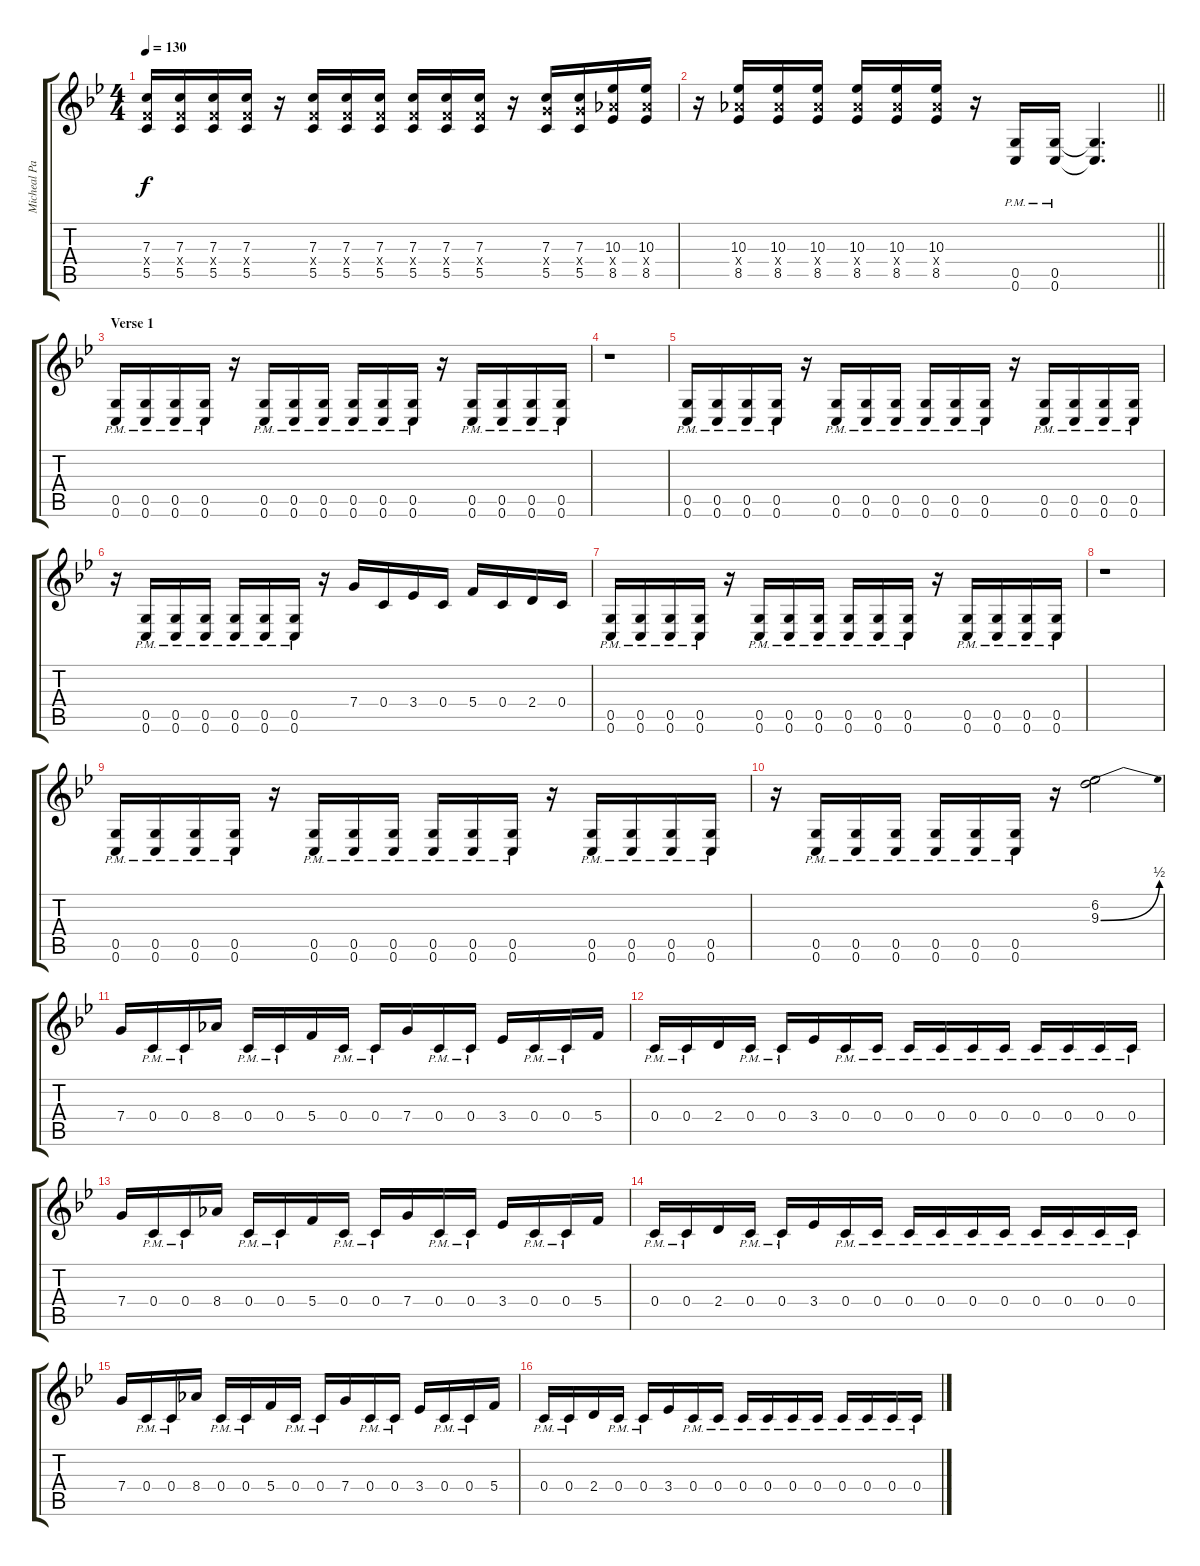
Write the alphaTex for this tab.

\track ("Micheal Paget" "Micheal Pa") {instrument distortionguitar}
\staff {score tabs}
\tuning (D4 A3 F3 C3 G2 C2) {hide}
\ts (4 4)
\tempo 130
\clef g2
\ks bb
(7.3 5.4{x} 5.5).16{dy f} (7.3 5.4{x} 5.5).16 (7.3 5.4{x} 5.5).16 (7.3 5.4{x} 5.5).16 r.16 (7.3 5.4{x} 5.5).16 (7.3 5.4{x} 5.5).16 (7.3 5.4{x} 5.5).16 (7.3 5.4{x} 5.5).16 (7.3 5.4{x} 5.5).16 (7.3 5.4{x} 5.5).16 r.16 (7.3 7.4{x} 5.5).16 (7.3 7.4{x} 5.5).16 (10.3 8.4{x} 8.5).16 (10.3 8.4{x} 8.5).16 |
\barLineRight lightlight
r.16 (10.3 8.4{x} 8.5).16 (10.3 8.4{x} 8.5).16 (10.3 8.4{x} 8.5).16 (10.3 8.4{x} 8.5).16 (10.3 8.4{x} 8.5).16 (10.3 8.4{x} 8.5).16 r.16 (0.5{pm} 0.6{pm}).16 (0.5{pm} 0.6{pm}).16 (0.5{t} 0.6{t}).4{d} |
\section ("" "Verse 1")
(0.5{pm} 0.6{pm}).16 (0.5{pm} 0.6{pm}).16 (0.5{pm} 0.6{pm}).16 (0.5{pm} 0.6{pm}).16 r.16 (0.5{pm} 0.6{pm}).16 (0.5{pm} 0.6{pm}).16 (0.5{pm} 0.6{pm}).16 (0.5{pm} 0.6{pm}).16 (0.5{pm} 0.6{pm}).16 (0.5{pm} 0.6{pm}).16 r.16 (0.5{pm} 0.6{pm}).16 (0.5{pm} 0.6{pm}).16 (0.5{pm} 0.6{pm}).16 (0.5{pm} 0.6{pm}).16 |
r.1 |
(0.5{pm} 0.6{pm}).16 (0.5{pm} 0.6{pm}).16 (0.5{pm} 0.6{pm}).16 (0.5{pm} 0.6{pm}).16 r.16 (0.5{pm} 0.6{pm}).16 (0.5{pm} 0.6{pm}).16 (0.5{pm} 0.6{pm}).16 (0.5{pm} 0.6{pm}).16 (0.5{pm} 0.6{pm}).16 (0.5{pm} 0.6{pm}).16 r.16 (0.5{pm} 0.6{pm}).16 (0.5{pm} 0.6{pm}).16 (0.5{pm} 0.6{pm}).16 (0.5{pm} 0.6{pm}).16 |
r.16 (0.5{pm} 0.6{pm}).16 (0.5{pm} 0.6{pm}).16 (0.5{pm} 0.6{pm}).16 (0.5{pm} 0.6{pm}).16 (0.5{pm} 0.6{pm}).16 (0.5{pm} 0.6{pm}).16 r.16 7.4.16 0.4.16 3.4.16 0.4.16 5.4.16 0.4.16 2.4.16 0.4.16 |
(0.5{pm} 0.6{pm}).16 (0.5{pm} 0.6{pm}).16 (0.5{pm} 0.6{pm}).16 (0.5{pm} 0.6{pm}).16 r.16 (0.5{pm} 0.6{pm}).16 (0.5{pm} 0.6{pm}).16 (0.5{pm} 0.6{pm}).16 (0.5{pm} 0.6{pm}).16 (0.5{pm} 0.6{pm}).16 (0.5{pm} 0.6{pm}).16 r.16 (0.5{pm} 0.6{pm}).16 (0.5{pm} 0.6{pm}).16 (0.5{pm} 0.6{pm}).16 (0.5{pm} 0.6{pm}).16 |
r.1 |
(0.5{pm} 0.6{pm}).16 (0.5{pm} 0.6{pm}).16 (0.5{pm} 0.6{pm}).16 (0.5{pm} 0.6{pm}).16 r.16 (0.5{pm} 0.6{pm}).16 (0.5{pm} 0.6{pm}).16 (0.5{pm} 0.6{pm}).16 (0.5{pm} 0.6{pm}).16 (0.5{pm} 0.6{pm}).16 (0.5{pm} 0.6{pm}).16 r.16 (0.5{pm} 0.6{pm}).16 (0.5{pm} 0.6{pm}).16 (0.5{pm} 0.6{pm}).16 (0.5{pm} 0.6{pm}).16 |
r.16 (0.5{pm} 0.6{pm}).16 (0.5{pm} 0.6{pm}).16 (0.5{pm} 0.6{pm}).16 (0.5{pm} 0.6{pm}).16 (0.5{pm} 0.6{pm}).16 (0.5{pm} 0.6{pm}).16 r.16 (6.2 9.3{be (bend 0 0 60 2)}).2 |
7.4.16 0.4{pm}.16 0.4{pm}.16 8.4.16 0.4{pm}.16 0.4{pm}.16 5.4.16 0.4{pm}.16 0.4{pm}.16 7.4.16 0.4{pm}.16 0.4{pm}.16 3.4.16 0.4{pm}.16 0.4{pm}.16 5.4.16 |
0.4{pm}.16 0.4{pm}.16 2.4.16 0.4{pm}.16 0.4{pm}.16 3.4.16 0.4{pm}.16 0.4{pm}.16 0.4{pm}.16 0.4{pm}.16 0.4{pm}.16 0.4{pm}.16 0.4{pm}.16 0.4{pm}.16 0.4{pm}.16 0.4{pm}.16 |
7.4.16 0.4{pm}.16 0.4{pm}.16 8.4.16 0.4{pm}.16 0.4{pm}.16 5.4.16 0.4{pm}.16 0.4{pm}.16 7.4.16 0.4{pm}.16 0.4{pm}.16 3.4.16 0.4{pm}.16 0.4{pm}.16 5.4.16 |
0.4{pm}.16 0.4{pm}.16 2.4.16 0.4{pm}.16 0.4{pm}.16 3.4.16 0.4{pm}.16 0.4{pm}.16 0.4{pm}.16 0.4{pm}.16 0.4{pm}.16 0.4{pm}.16 0.4{pm}.16 0.4{pm}.16 0.4{pm}.16 0.4{pm}.16 |
7.4.16 0.4{pm}.16 0.4{pm}.16 8.4.16 0.4{pm}.16 0.4{pm}.16 5.4.16 0.4{pm}.16 0.4{pm}.16 7.4.16 0.4{pm}.16 0.4{pm}.16 3.4.16 0.4{pm}.16 0.4{pm}.16 5.4.16 |
0.4{pm}.16 0.4{pm}.16 2.4.16 0.4{pm}.16 0.4{pm}.16 3.4.16 0.4{pm}.16 0.4{pm}.16 0.4{pm}.16 0.4{pm}.16 0.4{pm}.16 0.4{pm}.16 0.4{pm}.16 0.4{pm}.16 0.4{pm}.16 0.4{pm}.16
